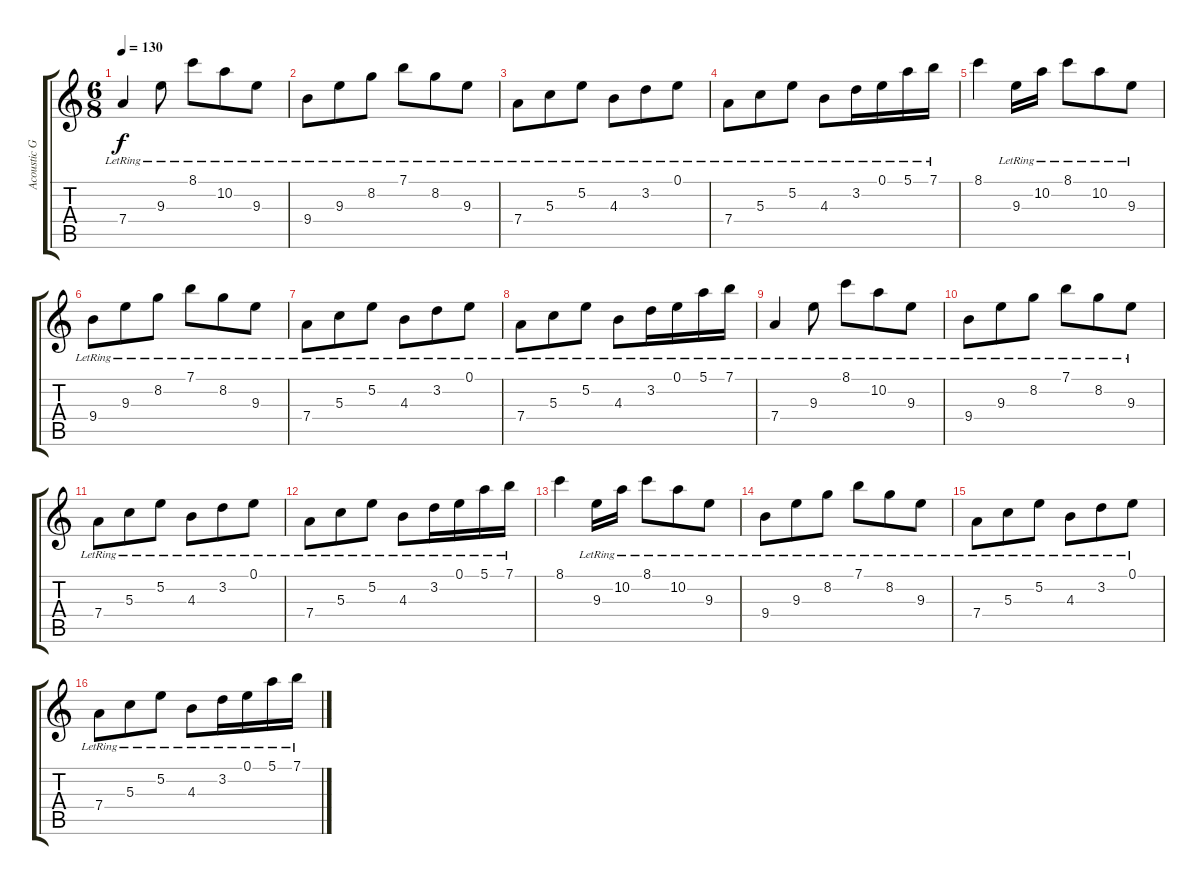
\track ("Acoustic Guitar II" "Acoustic G") {instrument acousticguitarsteel}
\staff {score tabs}
\tuning (E4 B3 G3 D3 A2 E2) {hide}
\ts (6 8)
\tempo 130
\clef g2
\ks c
7.4{lr}.4{dy f} 9.3{lr}.8 8.1{lr}.8 10.2{lr}.8 9.3{lr}.8 |
9.4{lr}.8 9.3{lr}.8 8.2{lr}.8 7.1{lr}.8 8.2{lr}.8 9.3{lr}.8 |
7.4{lr}.8 5.3{lr}.8 5.2{lr}.8 4.3{lr}.8 3.2{lr}.8 0.1{lr}.8 |
7.4{lr}.8 5.3{lr}.8 5.2{lr}.8 4.3{lr}.8 3.2{lr}.16 0.1{lr}.16 5.1{lr}.16 7.1{lr}.16 |
8.1.4 9.3{lr}.16 10.2{lr}.16 8.1{lr}.8 10.2{lr}.8 9.3{lr}.8 |
9.4{lr}.8 9.3{lr}.8 8.2{lr}.8 7.1{lr}.8 8.2{lr}.8 9.3{lr}.8 |
7.4{lr}.8 5.3{lr}.8 5.2{lr}.8 4.3{lr}.8 3.2{lr}.8 0.1{lr}.8 |
7.4{lr}.8 5.3{lr}.8 5.2{lr}.8 4.3{lr}.8 3.2{lr}.16 0.1{lr}.16 5.1{lr}.16 7.1{lr}.16 |
7.4{lr}.4 9.3{lr}.8 8.1{lr}.8 10.2{lr}.8 9.3{lr}.8 |
9.4{lr}.8 9.3{lr}.8 8.2{lr}.8 7.1{lr}.8 8.2{lr}.8 9.3{lr}.8 |
7.4{lr}.8 5.3{lr}.8 5.2{lr}.8 4.3{lr}.8 3.2{lr}.8 0.1{lr}.8 |
7.4{lr}.8 5.3{lr}.8 5.2{lr}.8 4.3{lr}.8 3.2{lr}.16 0.1{lr}.16 5.1{lr}.16 7.1{lr}.16 |
8.1.4 9.3{lr}.16 10.2{lr}.16 8.1{lr}.8 10.2{lr}.8 9.3{lr}.8 |
9.4{lr}.8 9.3{lr}.8 8.2{lr}.8 7.1{lr}.8 8.2{lr}.8 9.3{lr}.8 |
7.4{lr}.8 5.3{lr}.8 5.2{lr}.8 4.3{lr}.8 3.2{lr}.8 0.1{lr}.8 |
7.4{lr}.8 5.3{lr}.8 5.2{lr}.8 4.3{lr}.8 3.2{lr}.16 0.1{lr}.16 5.1{lr}.16 7.1{lr}.16
